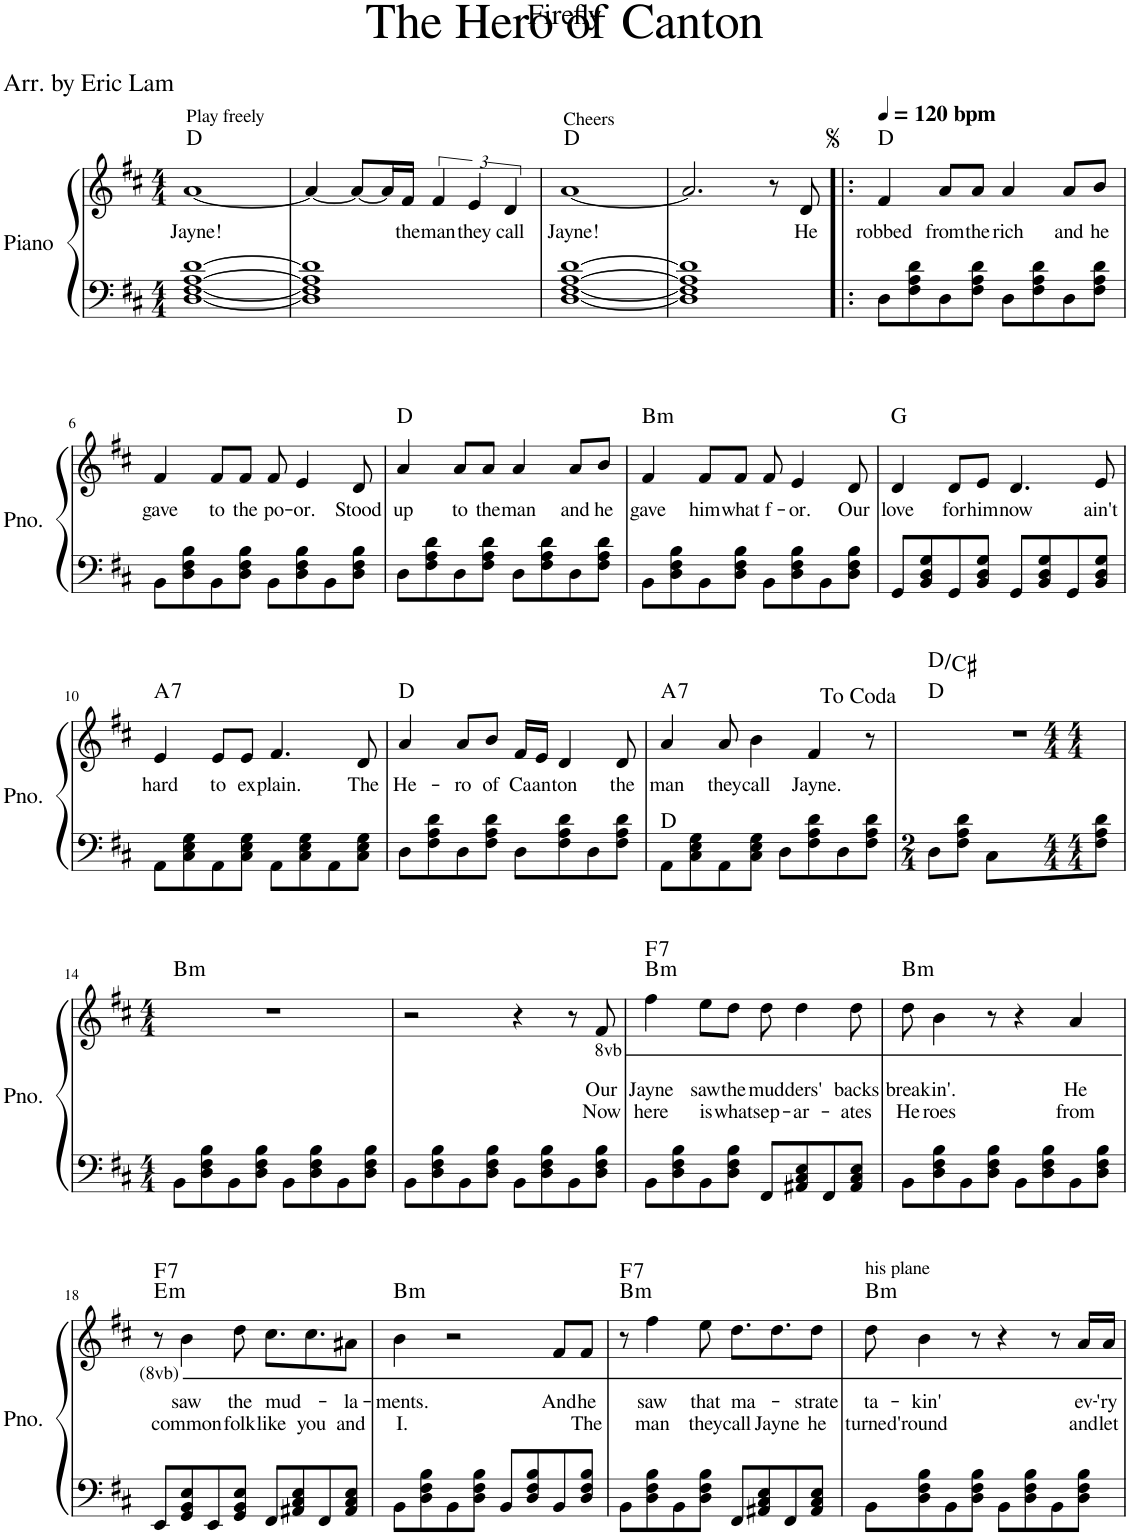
**kern	**kern	**text	**text	**text	**harte
*part1	*part1	*part1	*part1	*part1	*part1
*staff2	*staff1	*staff1	*staff1	*staff1	*
*I"Piano	*	*	*	*	*
*I'Pno.	*	*	*	*	*
*clefF4	*clefG2	*	*	*	*
*k[f#c#]	*k[f#c#]	*	*	*	*
*M4/4	*M4/4	*	*	*	*
=1	=1	=1	=1	=1	=1
!	!LO:TX:a:t=Play freely	!	!	!	!
!	!	!LO:LY:b	!	!	!
[1D [1F# [1A [1d	[1a	Jayne!	.	.	D:maj
=2	=2	=2	=2	=2	=2
1D] 1F#] 1A] 1d]	4a/_	.	.	.	.
.	8a/L_	.	.	.	.
.	16a/L]	.	.	.	.
!	!	!LO:LY:b	!	!	!
.	16f#/JJ	the	.	.	.
!	!	!LO:LY:b	!	!	!
.	6f#/	man	.	.	.
!	!	!LO:LY:b	!	!	!
.	6e/	they	.	.	.
!	!	!LO:LY:b	!	!	!
.	6d/	call	.	.	.
=3	=3	=3	=3	=3	=3
!	!LO:TX:a:t=Cheers	!	!	!	!
!	!	!LO:LY:b	!	!	!
[1D [1F# [1A [1d	[1a	Jayne!	.	.	D:maj
=4	=4	=4	=4	=4	=4
1D] 1F#] 1A] 1d]	2.a/]	.	.	.	.
.	8r	.	.	.	.
!	!	!LO:LY:b	!	!	!
.	8d/	He	.	.	.
=5!|:	=5!|:	=5!|:	=5!|:	=5!|:	=5!|:
*	*MM120	*	*	*	*
!	!LO:TX:a:B:t=bpm	!	!	!	!
!	!	!LO:LY:b	!	!	!
8D\L	4f#/	robbed	.	.	D:maj
8F#\ 8A\ 8d\	.	.	.	.	.
!	!	!LO:LY:b	!	!	!
8D\	8a/L	from	.	.	.
!	!	!LO:LY:b	!	!	!
8F#\ 8A\ 8d\J	8a/J	the	.	.	.
!	!	!LO:LY:b	!	!	!
8D\L	4a/	rich	.	.	.
8F#\ 8A\ 8d\	.	.	.	.	.
!	!	!LO:LY:b	!	!	!
8D\	8a/L	and	.	.	.
!	!	!LO:LY:b	!	!	!
8F#\ 8A\ 8d\J	8b/J	he	.	.	.
!!LO:LB:g=z
=6	=6	=6	=6	=6	=6
!	!	!LO:LY:b	!	!	!
8BB\L	4f#/	gave	.	.	.
8D\ 8F#\ 8B\	.	.	.	.	.
!	!	!LO:LY:b	!	!	!
8BB\	8f#/L	to	.	.	.
!	!	!LO:LY:b	!	!	!
8D\ 8F#\ 8B\J	8f#/J	the	.	.	.
!	!	!LO:LY:b	!	!	!
8BB\L	8f#/	po-	.	.	.
!	!	!LO:LY:b	!	!	!
8D\ 8F#\ 8B\	4e/	-or.	.	.	.
8BB\	.	.	.	.	.
!	!	!LO:LY:b	!	!	!
8D\ 8F#\ 8B\J	8d/	Stood	.	.	.
=7	=7	=7	=7	=7	=7
!	!	!LO:LY:b	!	!	!
8D\L	4a/	up	.	.	D:maj
8F#\ 8A\ 8d\	.	.	.	.	.
!	!	!LO:LY:b	!	!	!
8D\	8a/L	to	.	.	.
!	!	!LO:LY:b	!	!	!
8F#\ 8A\ 8d\J	8a/J	the	.	.	.
!	!	!LO:LY:b	!	!	!
8D\L	4a/	man	.	.	.
8F#\ 8A\ 8d\	.	.	.	.	.
!	!	!LO:LY:b	!	!	!
8D\	8a/L	and	.	.	.
!	!	!LO:LY:b	!	!	!
8F#\ 8A\ 8d\J	8b/J	he	.	.	.
=8	=8	=8	=8	=8	=8
!	!	!LO:LY:b	!	!	!LO:H:kt=m
8BB\L	4f#/	gave	.	.	B:min
8D\ 8F#\ 8B\	.	.	.	.	.
!	!	!LO:LY:b	!	!	!
8BB\	8f#/L	him	.	.	.
!	!	!LO:LY:b	!	!	!
8D\ 8F#\ 8B\J	8f#/J	what	.	.	.
!	!	!LO:LY:b	!	!	!
8BB\L	8f#/	f-	.	.	.
!	!	!LO:LY:b	!	!	!
8D\ 8F#\ 8B\	4e/	-or.	.	.	.
8BB\	.	.	.	.	.
!	!	!LO:LY:b	!	!	!
8D\ 8F#\ 8B\J	8d/	Our	.	.	.
=9	=9	=9	=9	=9	=9
!	!	!LO:LY:b	!	!	!
8GG/L	4d/	love	.	.	G:maj
8BB/ 8D/ 8G/	.	.	.	.	.
!	!	!LO:LY:b	!	!	!
8GG/	8d/L	for	.	.	.
!	!	!LO:LY:b	!	!	!
8BB/ 8D/ 8G/J	8e/J	him	.	.	.
!	!	!LO:LY:b	!	!	!
8GG/L	4.d/	now	.	.	.
8BB/ 8D/ 8G/	.	.	.	.	.
8GG/	.	.	.	.	.
!	!	!LO:LY:b	!	!	!
8BB/ 8D/ 8G/J	8e/	ain't	.	.	.
!!LO:LB:g=z
=10	=10	=10	=10	=10	=10
!	!	!LO:LY:b	!	!	!LO:H:kt=7
8AA\L	4e/	hard	.	.	A:7
8C#\ 8E\ 8G\	.	.	.	.	.
!	!	!LO:LY:b	!	!	!
8AA\	8e/L	to	.	.	.
!	!	!LO:LY:b	!	!	!
8C#\ 8E\ 8G\J	8e/J	ex-	.	.	.
!	!	!LO:LY:b	!	!	!
8AA\L	4.f#/	-plain.	.	.	.
8C#\ 8E\ 8G\	.	.	.	.	.
8AA\	.	.	.	.	.
!	!	!LO:LY:b	!	!	!
8C#\ 8E\ 8G\J	8d/	The	.	.	.
=11	=11	=11	=11	=11	=11
!	!	!LO:LY:b	!	!	!
8D\L	4a/	He-	.	.	D:maj
8F#\ 8A\ 8d\	.	.	.	.	.
!	!	!LO:LY:b	!	!	!
8D\	8a/L	-ro	.	.	.
!	!	!LO:LY:b	!	!	!
8F#\ 8A\ 8d\J	8b/J	of	.	.	.
!	!	!LO:LY:b	!	!	!
8D\L	16f#/LL	Ca-	.	.	.
!	!	!LO:LY:b	!	!	!
.	16e/JJ	-an-	.	.	.
!	!	!LO:LY:b	!	!	!
8F#\ 8A\ 8d\	4d/	-ton	.	.	.
8D\	.	.	.	.	.
!	!	!LO:LY:b	!	!	!
8F#\ 8A\ 8d\J	8d/	the	.	.	.
=12	=12	=12	=12	=12	=12
!	!	!LO:LY:b	!	!	!LO:H:n=1:kt=7
8AA\L	4a/	man	.	.	A:7 D:maj
8C#\ 8E\ 8G\	.	.	.	.	.
!	!	!LO:LY:b	!	!	!
8AA\	8a/	they	.	.	.
!	!	!LO:LY:b	!	!	!
8C#\ 8E\ 8G\J	4b\	call	.	.	.
8D\L	.	.	.	.	.
!	!	!LO:LY:b	!	!	!
8F#\ 8A\ 8d\	4f#/	Jayne.	.	.	.
8D\	.	.	.	.	.
8F#\ 8A\ 8d\J	8r	.	.	.	.
=13	=13	=13	=13	=13	=13
*M2/4	*	*	*	*	*
8D\L	2r	.	.	.	D:maj D:maj/7
8F#\ 8A\ 8d\J	.	.	.	.	.
8C#\L	.	.	.	.	.
8F#\ 8A\ 8d\J	.	.	.	.	.
!!LO:LB:g=z
=14	=14	=14	=14	=14	=14
*M4/4	*M4/4	*	*	*	*
!	!	!	!	!	!LO:H:kt=m
8BB\L	1r	.	.	.	B:min
8D\ 8F#\ 8B\	.	.	.	.	.
8BB\	.	.	.	.	.
8D\ 8F#\ 8B\J	.	.	.	.	.
8BB\L	.	.	.	.	.
8D\ 8F#\ 8B\	.	.	.	.	.
8BB\	.	.	.	.	.
8D\ 8F#\ 8B\J	.	.	.	.	.
=15	=15	=15	=15	=15	=15
8BB\L	2r	.	.	.	.
8D\ 8F#\ 8B\	.	.	.	.	.
8BB\	.	.	.	.	.
8D\ 8F#\ 8B\J	.	.	.	.	.
8BB\L	4r	.	.	.	.
8D\ 8F#\ 8B\	.	.	.	.	.
8BB\	8r	.	.	.	.
!	!	!	!LO:LY:b	!LO:LY:b	!
8D\ 8F#\ 8B\J	8F#/	.	Our	Now	.
=16	=16	=16	=16	=16	=16
!	!	!	!LO:LY:b	!LO:LY:b	!LO:H:n=1:kt=m
!	!	!	!	!	!LO:H:n=2:kt=7
8BB\L	4f#\	.	Jayne	here	B:min F:7
8D\ 8F#\ 8B\	.	.	.	.	.
!	!	!	!LO:LY:b	!LO:LY:b	!
8BB\	8e\L	.	saw	is	.
!	!	!	!LO:LY:b	!LO:LY:b	!
8D\ 8F#\ 8B\J	8d\J	.	the	what	.
!	!	!	!LO:LY:b	!LO:LY:b	!
8FF#/L	8d\	.	mud-	sep-	.
!	!	!	!LO:LY:b	!LO:LY:b	!
8AA#X/ 8C#/ 8E/	4d\	.	-ders'	-ar-	.
8FF#/	.	.	.	.	.
!	!	!	!LO:LY:b	!LO:LY:b	!
8AA#/ 8C#/ 8E/J	8d\	.	backs	-ates	.
=17	=17	=17	=17	=17	=17
!	!	!	!LO:LY:b	!LO:LY:b	!LO:H:kt=m
8BB\L	8d\	.	break-	He-	B:min
!	!	!	!LO:LY:b	!LO:LY:b	!
8D\ 8F#\ 8B\	4B\	.	-in'.	-roes	.
8BB\	.	.	.	.	.
8D\ 8F#\ 8B\J	8r	.	.	.	.
8BB\L	4r	.	.	.	.
8D\ 8F#\ 8B\	.	.	.	.	.
!	!	!	!LO:LY:b	!LO:LY:b	!
8BB\	4A/	.	He	from	.
8D\ 8F#\ 8B\J	.	.	.	.	.
!!LO:LB:g=z
=18	=18	=18	=18	=18	=18
!	!	!	!	!	!LO:H:n=1:kt=m
!	!	!	!	!	!LO:H:n=2:kt=7
8EE/L	8r	.	.	.	E:min F:7
!	!	!	!LO:LY:b	!LO:LY:b	!
8GG/ 8BB/ 8E/	4B\	.	saw	common	.
8EE/	.	.	.	.	.
!	!	!	!LO:LY:b	!LO:LY:b	!
8GG/ 8BB/ 8E/J	8d\	.	the	folk	.
!	!	!	!LO:LY:b	!LO:LY:b	!
8FF#/L	8.c#\L	.	mud-	like	.
8AA#X/ 8C#/ 8E/	.	.	.	.	.
!	!	!	!	!LO:LY:b	!
.	8.c#\	.	.	you	.
8FF#/	.	.	.	.	.
!	!	!	!LO:LY:b	!LO:LY:b	!
8AA#/ 8C#/ 8E/J	8A#X\J	.	la-	and	.
=19	=19	=19	=19	=19	=19
!	!	!	!LO:LY:b	!LO:LY:b	!LO:H:kt=m
8BB\L	4B\	.	-ments.	I.	B:min
8D\ 8F#\ 8B\	.	.	.	.	.
8BB\	2r	.	.	.	.
8D\ 8F#\ 8B\J	.	.	.	.	.
8BB/L	.	.	.	.	.
8D/ 8F#/ 8B/	.	.	.	.	.
!	!	!	!LO:LY:b	!	!
8BB/	8F#/L	.	And	.	.
!	!	!	!LO:LY:b	!LO:LY:b	!
8D/ 8F#/ 8B/J	8F#/J	.	he	The	.
=20	=20	=20	=20	=20	=20
!	!	!	!	!	!LO:H:n=1:kt=m
!	!	!	!	!	!LO:H:n=2:kt=7
8BB\L	8r	.	.	.	B:min F:7
!	!	!	!LO:LY:b	!LO:LY:b	!
8D\ 8F#\ 8B\	4f#\	.	saw	man	.
8BB\	.	.	.	.	.
!	!	!	!LO:LY:b	!LO:LY:b	!
8D\ 8F#\ 8B\J	8e\	.	that	they	.
!	!	!	!LO:LY:b	!LO:LY:b	!
8FF#/L	8.d\L	.	ma-	call	.
8AA#X/ 8C#/ 8E/	.	.	.	.	.
!	!	!	!	!LO:LY:b	!
.	8.d\	.	.	Jayne	.
8FF#/	.	.	.	.	.
!	!	!	!LO:LY:b	!LO:LY:b	!
8AA#/ 8C#/ 8E/J	8d\J	.	-strate	he	.
=21	=21	=21	=21	=21	=21
!	!LO:TX:a:t=his plane	!	!	!	!
!	!	!	!LO:LY:b	!LO:LY:b	!LO:H:kt=m
8BB\L	8d\	.	ta-	turned	B:min
!	!	!	!LO:LY:b	!LO:LY:b	!
8D\ 8F#\ 8B\	4B\	.	-kin'	'round	.
8BB\	.	.	.	.	.
8D\ 8F#\ 8B\J	8r	.	.	.	.
8BB\L	4r	.	.	.	.
8D\ 8F#\ 8B\	.	.	.	.	.
8BB\	8r	.	.	.	.
!	!	!	!LO:LY:b	!LO:LY:b	!
8D\ 8F#\ 8B\J	16A/LL	.	ev-	and	.
!	!	!	!LO:LY:b	!LO:LY:b	!
.	16A/JJ	.	-'ry	let	.
=	=	=	=	=	=
*-	*-	*-	*-	*-	*-
